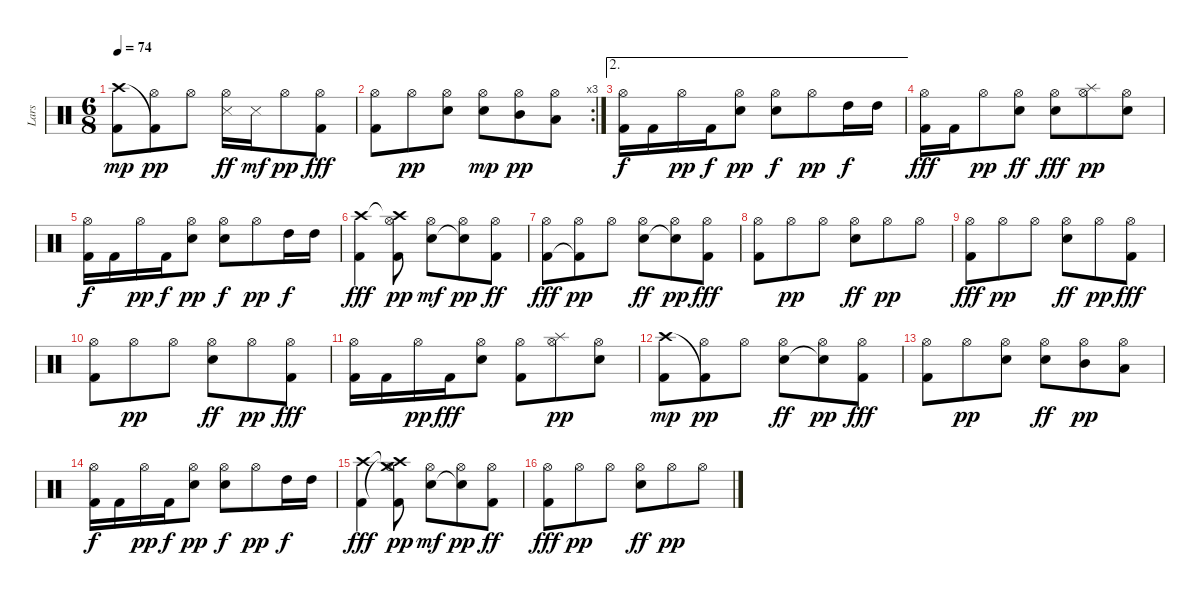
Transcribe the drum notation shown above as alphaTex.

\track ("Lars" "Lars") {instrument percussion}
\staff {score}
\articulation defaults
\ts (6 8)
\tempo 74
\clef neutral
\ks c
("Kick (hit) 2" "Crash high (hit)").8{dy mp} ("Hi-Hat (open)" "Kick (hit) 2"{t}).8{dy pp} "Hi-Hat (open)".8 ("Hi-Hat (open)" "Snare (side stick) 3").16{dy ff} "Snare (side stick) 3".16{dy mf} "Hi-Hat (open)".8{dy pp} ("Hi-Hat (open)" "Kick (hit) 2").8{dy fff} |
\rc 3
("Hi-Hat (open)" "Kick (hit) 2").8 "Hi-Hat (open)".8{dy pp} ("Hi-Hat (open)" "Snare (hit) 2").8 ("Hi-Hat (open)" "Snare (hit) 2").8{dy mp} ("Hi-Hat (open)" "Mid Tom (hit)").8{dy pp} ("Hi-Hat (open)" "Low Tom (hit)").8 |
\ae 2
("Kick (hit) 2" "Hi-Hat (open)").16{dy f} "Kick (hit) 2".16 "Hi-Hat (open)".16{dy pp} "Kick (hit) 2".16{dy f} ("Snare (hit) 2" "Hi-Hat (open)").8{dy pp} ("Snare (hit) 2" "Hi-Hat (open)").8{dy f} "Hi-Hat (open)".8{dy pp} "High Tom (hit)".16{dy f} "High Tom (hit)".16 |
("Hi-Hat (open)" "Kick (hit) 2").16{dy fff} "Kick (hit) 2".16 "Hi-Hat (open)".8{dy pp} ("Hi-Hat (open)" "Snare (hit) 2").8{dy ff} ("Hi-Hat (open)" "Snare (hit) 2").8{dy fff} ("Hi-Hat (open)" "Splash (hit)").8{dy pp} ("Hi-Hat (open)" "Snare (hit) 2").8 |
("Kick (hit) 2" "Hi-Hat (open)").16{dy f} "Kick (hit) 2".16 "Hi-Hat (open)".16{dy pp} "Kick (hit) 2".16{dy f} ("Snare (hit) 2" "Hi-Hat (open)").8{dy pp} ("Snare (hit) 2" "Hi-Hat (open)").8{dy f} "Hi-Hat (open)".8{dy pp} "High Tom (hit)".16{dy f} "High Tom (hit)".16 |
("Crash high (hit)" "Kick (hit) 2").4{dy fff} ("Crash high (hit)"{t} "Hi-Hat (open)" "Kick (hit) 2").8{dy pp} ("Hi-Hat (open)" "Snare (hit) 2").8{dy mf} ("Hi-Hat (open)" "Snare (hit) 2"{t}).8{dy pp} ("Hi-Hat (open)" "Kick (hit) 2").8{dy ff} |
("Hi-Hat (open)" "Kick (hit) 2").8{dy fff} ("Hi-Hat (open)" "Kick (hit) 2"{t}).8{dy pp} "Hi-Hat (open)".8 ("Hi-Hat (open)" "Snare (hit) 2").8{dy ff} ("Hi-Hat (open)" "Snare (hit) 2"{t}).8{dy pp} ("Hi-Hat (open)" "Kick (hit) 2").8{dy fff} |
("Hi-Hat (open)" "Kick (hit) 2").8 "Hi-Hat (open)".8{dy pp} "Hi-Hat (open)".8 ("Hi-Hat (open)" "Snare (hit) 2").8{dy ff} "Hi-Hat (open)".8{dy pp} "Hi-Hat (open)".8 |
("Hi-Hat (open)" "Kick (hit) 2").8{dy fff} "Hi-Hat (open)".8{dy pp} "Hi-Hat (open)".8 ("Hi-Hat (open)" "Snare (hit) 2").8{dy ff} "Hi-Hat (open)".8{dy pp} ("Hi-Hat (open)" "Kick (hit) 2").8{dy fff} |
("Hi-Hat (open)" "Kick (hit) 2").8 "Hi-Hat (open)".8{dy pp} "Hi-Hat (open)".8 ("Hi-Hat (open)" "Snare (hit) 2").8{dy ff} "Hi-Hat (open)".8{dy pp} ("Hi-Hat (open)" "Kick (hit) 2").8{dy fff} |
("Hi-Hat (open)" "Kick (hit) 2").16 "Kick (hit) 2".16 "Hi-Hat (open)".16{dy pp} "Kick (hit) 2".16{dy fff} ("Hi-Hat (open)" "Snare (hit) 2").8 ("Hi-Hat (open)" "Kick (hit) 2").8 ("Hi-Hat (open)" "Splash (hit)").8{dy pp} ("Hi-Hat (open)" "Snare (hit) 2").8 |
("Kick (hit) 2" "Crash high (hit)").8{dy mp} ("Hi-Hat (open)" "Kick (hit) 2"{t}).8{dy pp} "Hi-Hat (open)".8 ("Hi-Hat (open)" "Snare (hit) 2").8{dy ff} ("Hi-Hat (open)" "Snare (hit) 2"{t}).8{dy pp} ("Hi-Hat (open)" "Kick (hit) 2").8{dy fff} |
("Hi-Hat (open)" "Kick (hit) 2").8 "Hi-Hat (open)".8{dy pp} ("Hi-Hat (open)" "Snare (hit) 2").8 ("Hi-Hat (open)" "Snare (hit) 2").8{dy ff} ("Hi-Hat (open)" "Mid Tom (hit)").8{dy pp} ("Hi-Hat (open)" "Low Tom (hit)").8 |
("Kick (hit) 2" "Hi-Hat (open)").16{dy f} "Kick (hit) 2".16 "Hi-Hat (open)".16{dy pp} "Kick (hit) 2".16{dy f} ("Snare (hit) 2" "Hi-Hat (open)").8{dy pp} ("Snare (hit) 2" "Hi-Hat (open)").8{dy f} "Hi-Hat (open)".8{dy pp} "High Tom (hit)".16{dy f} "High Tom (hit)".16 |
("Crash high (hit)" "Kick (hit) 2").4{dy fff} ("Crash medium (hit)"{t} "Crash high (hit)"{t} "Hi-Hat (open)" "Kick (hit) 2").8{dy pp} ("Hi-Hat (open)" "Snare (hit) 2").8{dy mf} ("Hi-Hat (open)" "Snare (hit) 2"{t}).8{dy pp} ("Hi-Hat (open)" "Kick (hit) 2").8{dy ff} |
("Hi-Hat (open)" "Kick (hit) 2").8{dy fff} "Hi-Hat (open)".8{dy pp} "Hi-Hat (open)".8 ("Hi-Hat (open)" "Snare (hit) 2").8{dy ff} "Hi-Hat (open)".8{dy pp} "Hi-Hat (open)".8
